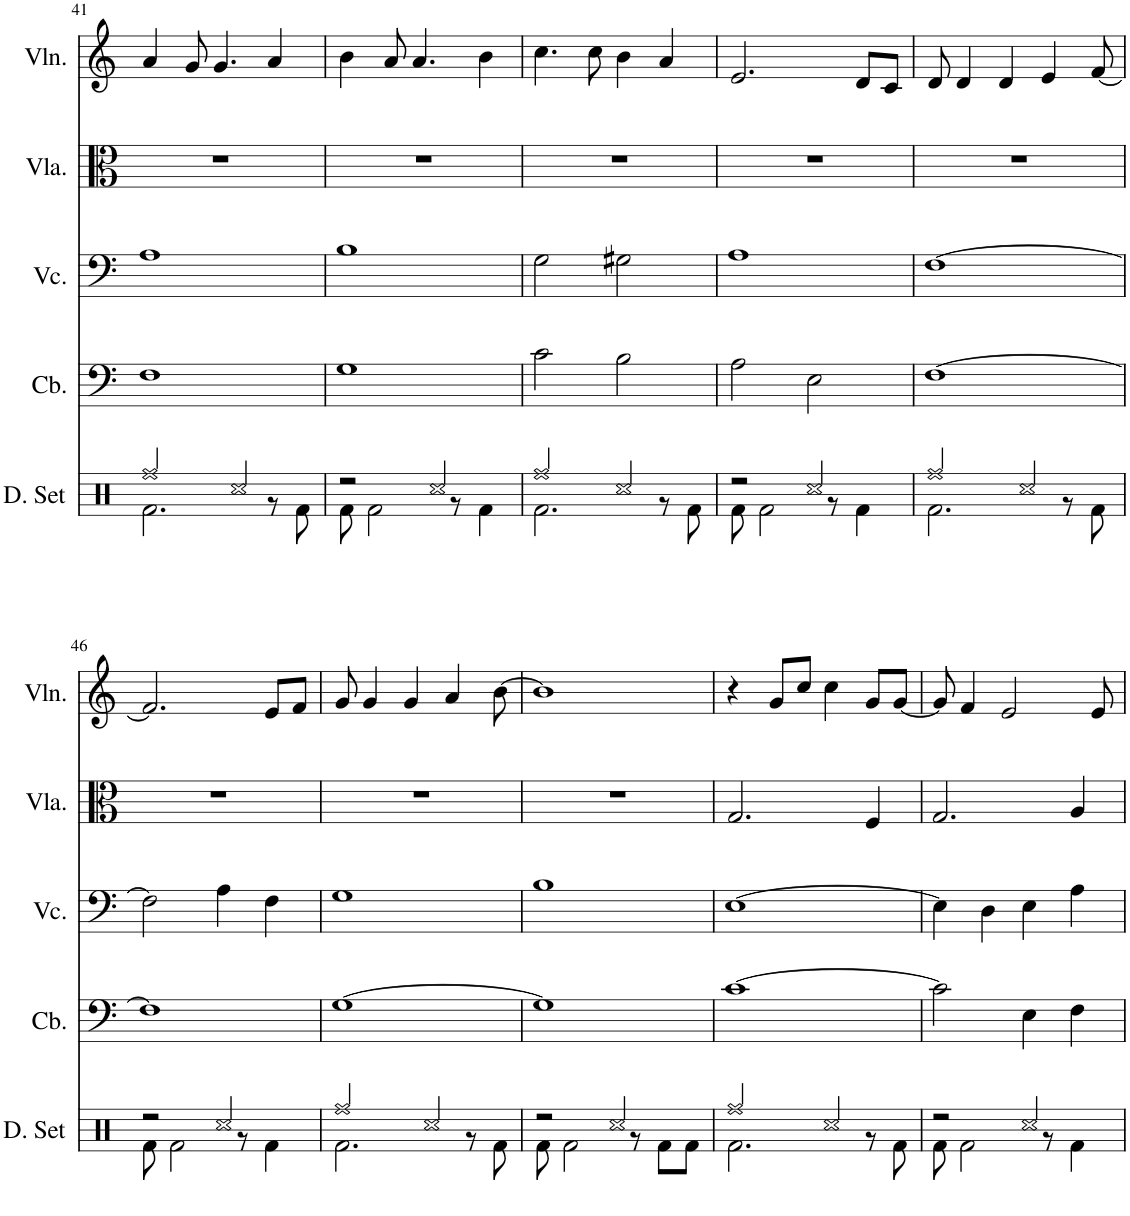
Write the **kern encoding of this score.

**kern	**kern	**kern	**kern	**kern
*part5	*part4	*part3	*part2	*part1
*staff5	*staff4	*staff3	*staff2	*staff1
*I"Drumset	*I"Contrabass	*I"Violoncello	*I"Viola	*I"Violin
*I'D. Set	*I'Cb.	*I'Vc.	*I'Vla.	*I'Vln.
!!LO:PB:g=z
*clefX	*clefF4	*clefF4	*clefC3	*clefG2
*	*Trd7c12	*	*	*
*k[]	*k[]	*k[]	*k[]	*k[]
*M4/4	*M4/4	*M4/4	*M4/4	*M4/4
=41	=41	=41	=41	=41
*^	*	*	*	*
2Rff/	2.Rf\	1F	1A	1r	4a/
.	.	.	.	.	8g/
.	.	.	.	.	4.g/
2Rcc/	.	.	.	.	.
.	8r	.	.	.	4a/
.	8Rf\	.	.	.	.
=42	=42	=42	=42	=42	=42
2r	8Rf\	1G	1B	1r	4b\
.	2Rf\	.	.	.	.
.	.	.	.	.	8a/
.	.	.	.	.	4.a/
2Rcc/	.	.	.	.	.
.	8r	.	.	.	.
.	4Rf\	.	.	.	4b\
=43	=43	=43	=43	=43	=43
2Rff/	2.Rf\	2c\	2G\	1r	4.cc\
.	.	.	.	.	8cc\
2Rcc/	.	2B\	2G#X\	.	4b\
.	8r	.	.	.	4a/
.	8Rf\	.	.	.	.
=44	=44	=44	=44	=44	=44
2r	8Rf\	2A\	1A	1r	2.e/
.	2Rf\	.	.	.	.
2Rcc/	.	2E\	.	.	.
.	8r	.	.	.	.
.	4Rf\	.	.	.	8d/L
.	.	.	.	.	8c/J
=45	=45	=45	=45	=45	=45
2Rff/	2.Rf\	[1F	[1F	1r	8d/
.	.	.	.	.	4d/
.	.	.	.	.	4d/
2Rcc/	.	.	.	.	.
.	.	.	.	.	4e/
.	8r	.	.	.	.
.	8Rf\	.	.	.	[8f/
!!LO:LB:g=z
=46	=46	=46	=46	=46	=46
2r	8Rf\	1F]	2F\]	1r	2.f/]
.	2Rf\	.	.	.	.
2Rcc/	.	.	4A\	.	.
.	8r	.	.	.	.
.	4Rf\	.	4F\	.	8e/L
.	.	.	.	.	8f/J
=47	=47	=47	=47	=47	=47
2Rff/	2.Rf\	[1G	1G	1r	8g/
.	.	.	.	.	4g/
.	.	.	.	.	4g/
2Rcc/	.	.	.	.	.
.	.	.	.	.	4a/
.	8r	.	.	.	.
.	8Rf\	.	.	.	[8b\
=48	=48	=48	=48	=48	=48
2r	8Rf\	1G]	1B	1r	1b]
.	2Rf\	.	.	.	.
2Rcc/	.	.	.	.	.
.	8r	.	.	.	.
.	8Rf\L	.	.	.	.
.	8Rf\J	.	.	.	.
=49	=49	=49	=49	=49	=49
2Rff/	2.Rf\	[1c	[1E	2.G/	4r
.	.	.	.	.	8g/L
.	.	.	.	.	8cc/J
2Rcc/	.	.	.	.	4cc\
.	8r	.	.	4F/	8g/L
.	8Rf\	.	.	.	[8g/J
=50	=50	=50	=50	=50	=50
2r	8Rf\	2c\]	4E\]	2.G/	8g/]
.	2Rf\	.	.	.	4f/
.	.	.	4D\	.	.
.	.	.	.	.	2e/
2Rcc/	.	4E\	4E\	.	.
.	8r	.	.	.	.
.	4Rf\	4F\	4A\	4A/	.
.	.	.	.	.	8e/
*v	*v	*	*	*	*
=	=	=	=	=
*-	*-	*-	*-	*-
